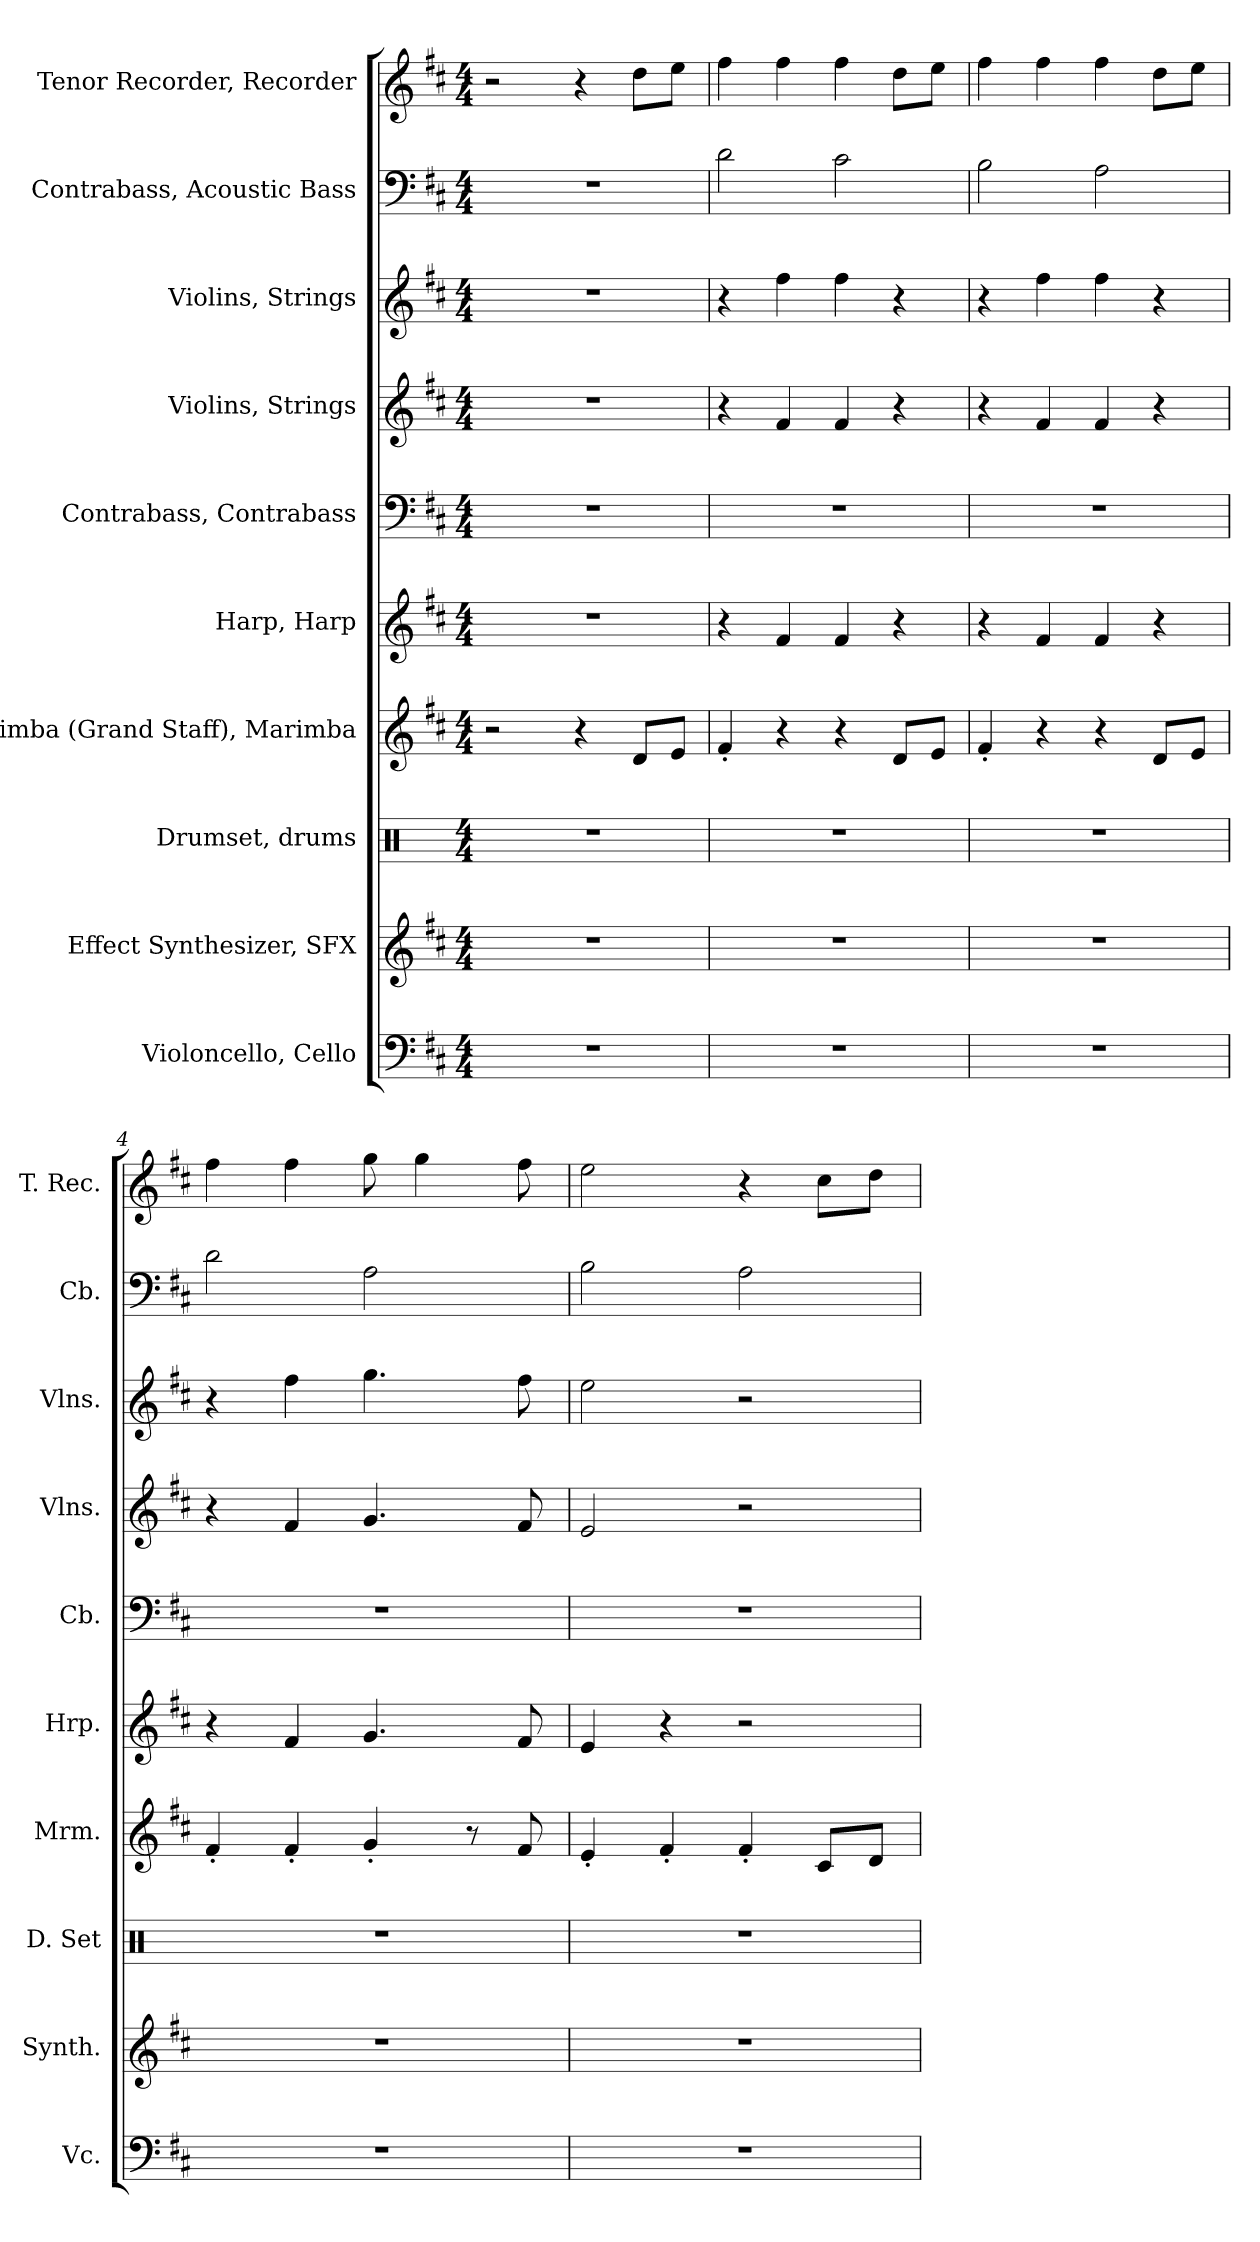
**kern	**kern	**kern	**kern	**kern	**kern	**kern	**kern	**kern	**kern
*part10	*part9	*part8	*part7	*part6	*part5	*part4	*part3	*part2	*part1
*staff10	*staff9	*staff8	*staff7	*staff6	*staff5	*staff4	*staff3	*staff2	*staff1
*I"Violoncello, Cello	*I"Effect Synthesizer, SFX	*I"Drumset, drums	*I"Marimba (Grand Staff), Marimba	*I"Harp, Harp	*I"Contrabass, Contrabass	*I"Violins, Strings	*I"Violins, Strings	*I"Contrabass, Acoustic Bass	*I"Tenor Recorder, Recorder
*I'Vc.	*I'Synth.	*I'D. Set	*I'Mrm.	*I'Hrp.	*I'Cb.	*I'Vlns.	*I'Vlns.	*I'Cb.	*I'T. Rec.
*clefF4	*clefG2	*clefX	*clefG2	*clefG2	*clefF4	*clefG2	*clefG2	*clefF4	*clefG2
*	*	*	*	*	*ITrd7c12	*	*	*ITrd7c12	*
*k[f#c#]	*k[f#c#]	*k[]	*k[f#c#]	*k[f#c#]	*k[f#c#]	*k[f#c#]	*k[f#c#]	*k[f#c#]	*k[f#c#]
*M4/4	*M4/4	*M4/4	*M4/4	*M4/4	*M4/4	*M4/4	*M4/4	*M4/4	*M4/4
*MM240	*MM240	*MM240	*MM240	*MM240	*MM240	*MM240	*MM240	*MM240	*MM240
=1	=1	=1	=1	=1	=1	=1	=1	=1	=1
1r	1r	1r	2r	1r	1r	1r	1r	1r	2r
.	.	.	4r	.	.	.	.	.	4r
.	.	.	8d/L	.	.	.	.	.	8dd\L
.	.	.	8e/J	.	.	.	.	.	8ee\J
=2	=2	=2	=2	=2	=2	=2	=2	=2	=2
1r	1r	1r	4f#'/	4r	1r	4r	4r	2D\	4ff#\
.	.	.	4r	4f#/	.	4f#/	4ff#\	.	4ff#\
.	.	.	4r	4f#/	.	4f#/	4ff#\	2C#\	4ff#\
.	.	.	8d/L	4r	.	4r	4r	.	8dd\L
.	.	.	8e/J	.	.	.	.	.	8ee\J
=3	=3	=3	=3	=3	=3	=3	=3	=3	=3
1r	1r	1r	4f#'/	4r	1r	4r	4r	2BB\	4ff#\
.	.	.	4r	4f#/	.	4f#/	4ff#\	.	4ff#\
.	.	.	4r	4f#/	.	4f#/	4ff#\	2AA\	4ff#\
.	.	.	8d/L	4r	.	4r	4r	.	8dd\L
.	.	.	8e/J	.	.	.	.	.	8ee\J
=4	=4	=4	=4	=4	=4	=4	=4	=4	=4
1r	1r	1r	4f#'/	4r	1r	4r	4r	2D\	4ff#\
.	.	.	4f#'/	4f#/	.	4f#/	4ff#\	.	4ff#\
.	.	.	4g'/	4.g/	.	4.g/	4.gg\	2AA\	8gg\
.	.	.	.	.	.	.	.	.	4gg\
.	.	.	8r	.	.	.	.	.	.
.	.	.	8f#/	8f#/	.	8f#/	8ff#\	.	8ff#\
=5	=5	=5	=5	=5	=5	=5	=5	=5	=5
1r	1r	1r	4e'/	4e/	1r	2e/	2ee\	2BB\	2ee\
.	.	.	4f#'/	4r	.	.	.	.	.
.	.	.	4f#'/	2r	.	2r	2r	2AA\	4r
.	.	.	8c#/L	.	.	.	.	.	8cc#\L
.	.	.	8d/J	.	.	.	.	.	8dd\J
=	=	=	=	=	=	=	=	=	=
*-	*-	*-	*-	*-	*-	*-	*-	*-	*-
